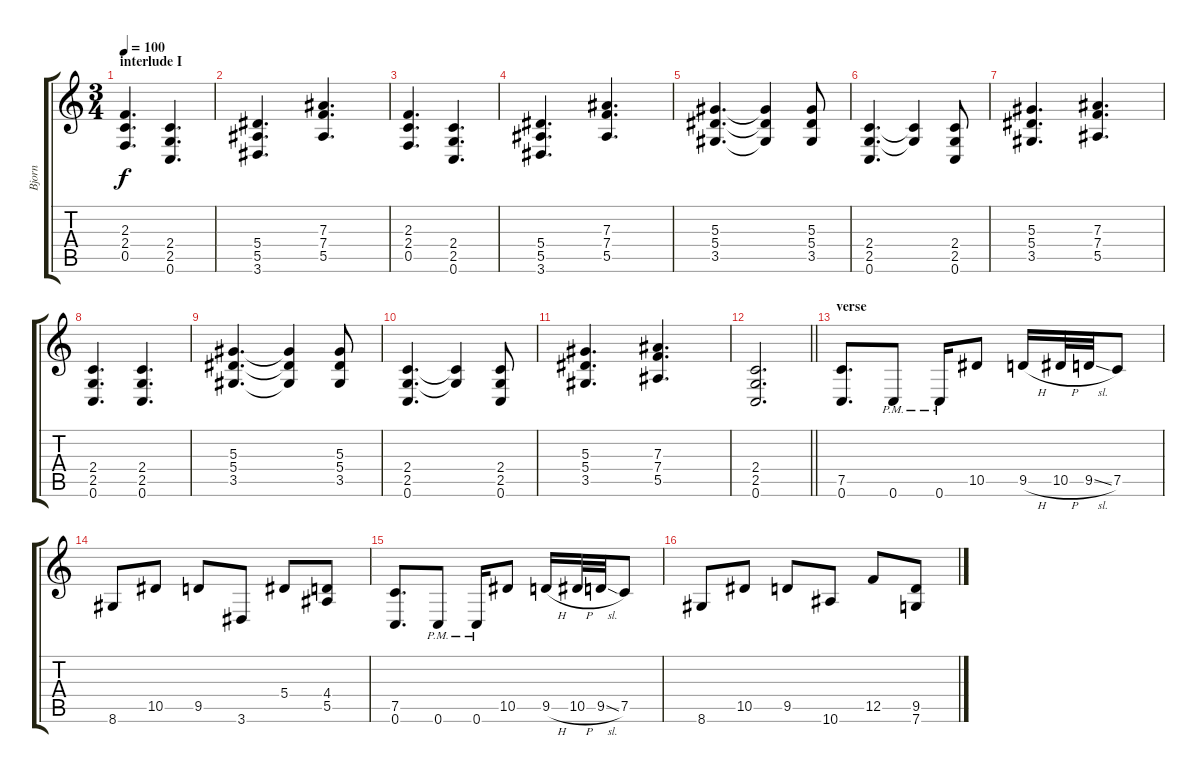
\track ("Bjorn" "Bjorn") {instrument distortionguitar}
\staff {score tabs}
\tuning (C4 G3 Eb3 Bb2 F2 C2) {hide}
\ts (3 4)
\section ("" "interlude I")
\tempo 100
\clef g2
\ks c
(2.3 2.4 0.5).4{d dy f} (2.4 2.5 0.6).4{d} |
(5.4 5.5 3.6).4{d} (7.3 7.4 5.5).4{d} |
(2.3 2.4 0.5).4{d} (2.4 2.5 0.6).4{d} |
(5.4 5.5 3.6).4{d} (7.3 7.4 5.5).4{d} |
(5.3 5.4 3.5).4{d} (5.3{t} 5.4{t} 3.5{t}).4 (5.3 5.4 3.5).8 |
(2.4 2.5 0.6).4{d} (2.4{t} 2.5{t}).4 (2.4 2.5 0.6).8 |
(5.3 5.4 3.5).4{d} (7.3 7.4 5.5).4{d} |
(2.4 2.5 0.6).4{d} (2.4 2.5 0.6).4{d} |
(5.3 5.4 3.5).4{d} (5.3{t} 5.4{t} 3.5{t}).4 (5.3 5.4 3.5).8 |
(2.4 2.5 0.6).4{d} (2.4{t} 2.5{t}).4 (2.4 2.5 0.6).8 |
(5.3 5.4 3.5).4{d} (7.3 7.4 5.5).4{d} |
\barLineRight lightlight
(2.4 2.5 0.6).2{d} |
\section ("" "verse")
(7.5 0.6).8{d} 0.6{pm}.8 0.6{pm}.16 10.5.8 9.5{h}.16 10.5{h}.32 9.5{sl}.32 7.5.8 |
8.6.8 10.5.8 9.5.8 3.6.8 5.4.8 (4.4 5.5).8 |
(7.5 0.6).8{d} 0.6{pm}.8 0.6{pm}.16 10.5.8 9.5{h}.16 10.5{h}.32 9.5{sl}.32 7.5.8 |
8.6.8 10.5.8 9.5.8 10.6.8 12.5.8 (9.5 7.6).8
